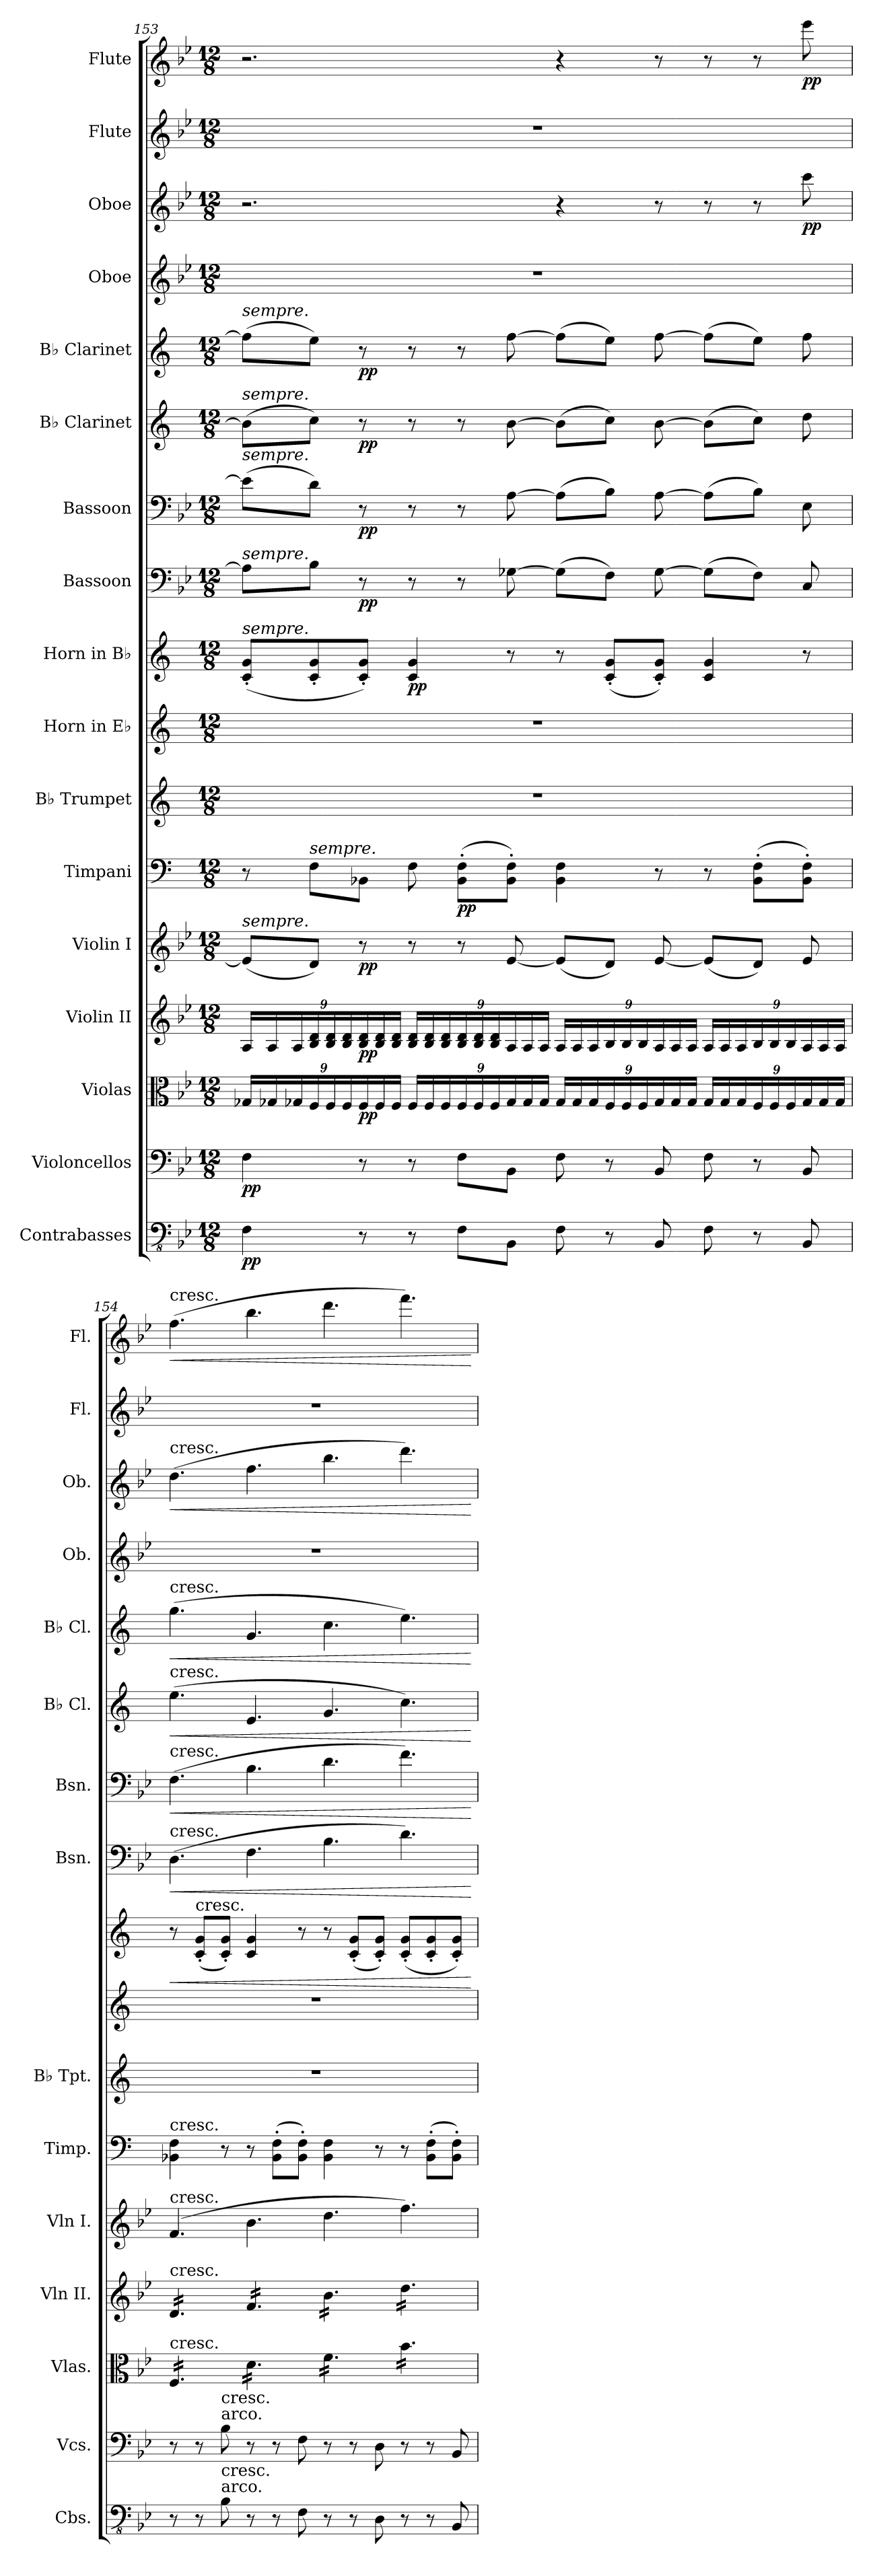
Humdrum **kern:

**kern	**dynam	**kern	**dynam	**kern	**dynam	**kern	**dynam	**kern	**dynam	**kern	**dynam	**kern	**kern	**kern	**dynam	**kern	**dynam	**kern	**dynam	**kern	**dynam	**kern	**dynam	**kern	**kern	**dynam	**kern	**kern	**dynam
*part17	*part17	*part16	*part16	*part15	*part15	*part14	*part14	*part13	*part13	*part12	*part12	*part11	*part10	*part9	*part9	*part8	*part8	*part7	*part7	*part6	*part6	*part5	*part5	*part4	*part3	*part3	*part2	*part1	*part1
*staff17	*staff17	*staff16	*staff16	*staff15	*staff15	*staff14	*staff14	*staff13	*staff13	*staff12	*staff12	*staff11	*staff10	*staff9	*staff9	*staff8	*staff8	*staff7	*staff7	*staff6	*staff6	*staff5	*staff5	*staff4	*staff3	*staff3	*staff2	*staff1	*staff1
*I"Contrabasses	*	*I"Violoncellos	*	*I"Violas	*	*I"Violin II	*	*I"Violin I	*	*I"Timpani	*	*I"B♭ Trumpet	*I"Horn in E♭	*I"Horn in B♭	*	*I"Bassoon	*	*I"Bassoon	*	*I"B♭ Clarinet	*	*I"B♭ Clarinet	*	*I"Oboe	*I"Oboe	*	*I"Flute	*I"Flute	*
*I'Cbs.	*	*I'Vcs.	*	*I'Vlas.	*	*I'Vln II.	*	*I'Vln I.	*	*I'Timp.	*	*I'B♭ Tpt.	*	*	*	*I'Bsn.	*	*I'Bsn.	*	*I'B♭ Cl.	*	*I'B♭ Cl.	*	*I'Ob.	*I'Ob.	*	*I'Fl.	*I'Fl.	*
!!LO:PB:g=z
*clefFv4	*	*clefF4	*	*clefC3	*	*clefG2	*	*clefG2	*	*clefF4	*	*clefG2	*clefG2	*clefG2	*	*clefF4	*	*clefF4	*	*clefG2	*	*clefG2	*	*clefG2	*clefG2	*	*clefG2	*clefG2	*
*	*	*	*	*	*	*	*	*	*	*	*	*ITrd1c2	*ITrd5c9	*ITrd1c2	*	*	*	*	*	*ITrd1c2	*	*ITrd1c2	*	*	*	*	*	*	*
*k[b-e-]	*	*k[b-e-]	*	*k[b-e-]	*	*k[b-e-]	*	*k[b-e-]	*	*k[]	*	*k[b-e-]	*k[b-e-a-]	*k[b-e-]	*	*k[b-e-]	*	*k[b-e-]	*	*k[b-e-]	*	*k[b-e-]	*	*k[b-e-]	*k[b-e-]	*	*k[b-e-]	*k[b-e-]	*
*M12/8	*	*M12/8	*	*M12/8	*	*M12/8	*	*M12/8	*	*M12/8	*	*M12/8	*M12/8	*M12/8	*	*M12/8	*	*M12/8	*	*M12/8	*	*M12/8	*	*M12/8	*M12/8	*	*M12/8	*M12/8	*
=153	=153	=153	=153	=153	=153	=153	=153	=153	=153	=153	=153	=153	=153	=153	=153	=153	=153	=153	=153	=153	=153	=153	=153	=153	=153	=153	=153	=153	=153
!	!	!	!	!	!	!	!	!	!	!	!	!	!	!	!	!	!	!	!	!	!	!LO:TX:a:i:t=sempre.	!	!	!	!	!	!	!
!	!	!	!	!	!	!	!	!	!	!	!	!	!	!	!	!	!	!	!	!LO:TX:a:i:t=sempre.	!	!	!	!	!	!	!	!	!
!	!	!	!	!	!	!	!	!	!	!	!	!	!	!	!	!	!	!LO:TX:a:i:t=sempre.	!	!	!	!	!	!	!	!	!	!	!
!	!	!	!	!	!	!	!	!	!	!	!	!	!	!	!	!LO:TX:a:i:t=sempre.	!	!	!	!	!	!	!	!	!	!	!	!	!
!	!	!	!	!	!	!	!	!	!	!	!	!	!	!LO:TX:a:i:t=sempre.	!	!	!	!	!	!	!	!	!	!	!	!	!	!	!
!	!	!	!	!	!	!	!	!LO:TX:a:i:t=sempre.	!	!	!	!	!	!	!	!	!	!	!	!	!	!	!	!	!	!	!	!	!
!	!	!	!	!	!	!LO:TX:a:i:t=sempre.	!	!	!	!	!	!	!	!	!	!	!	!	!	!	!	!	!	!	!	!	!	!	!
!	!	!	!	!LO:TX:a:i:t=sempre.	!	!	!	!	!	!	!	!	!	!	!	!	!	!	!	!	!	!	!	!	!	!	!	!	!
!	!LO:DY:b	!	!LO:DY:b	!	!	!	!	!	!	!	!	!	!	!	!	!	!	!	!	!	!	!	!	!	!	!	!	!	!
*	*	*	*	*tremolo	*	*	*	*	*	*	*	*	*	*	*	*	*	*	*	*	*	*	*	*	*	*	*	*	*
*	*	*	*	*	*	*tremolo	*	*	*	*	*	*	*	*	*	*	*	*	*	*	*	*	*	*	*	*	*	*	*
4FF\	pp	4F\	pp	24G-X/LL	.	24A/LL	.	(8e-/L]	.	8r	.	1.r	1.r	(8B-/' 8f/'L	.	8A\L]	.	(8e-\L]	.	(8a\L]	.	(8ee-\L]	.	1.r	2.r	.	1.r	2.r	.
.	.	.	.	24G-X/	.	24A/	.	.	.	.	.	.	.	.	.	.	.	.	.	.	.	.	.	.	.	.	.	.	.
.	.	.	.	24G-X/	.	24A/	.	.	.	.	.	.	.	.	.	.	.	.	.	.	.	.	.	.	.	.	.	.	.
!	!	!	!	!	!	!	!	!	!	!LO:TX:a:i:t=sempre.	!	!	!	!	!	!	!	!	!	!	!	!	!	!	!	!	!	!	!
.	.	.	.	24F/	.	24B-/ 24d/	.	8d/J)	.	8F\L	.	.	.	8B-/' 8f/'	.	8B-\J	.	8d\J)	.	8b-\J)	.	8dd\J)	.	.	.	.	.	.	.
.	.	.	.	24F/	.	24B-/ 24d/	.	.	.	.	.	.	.	.	.	.	.	.	.	.	.	.	.	.	.	.	.	.	.
.	.	.	.	24F/	.	24B-/ 24d/	.	.	.	.	.	.	.	.	.	.	.	.	.	.	.	.	.	.	.	.	.	.	.
!	!	!	!	!	!LO:DY:b	!	!LO:DY:b	!	!LO:DY:b	!	!	!	!	!	!	!	!LO:DY:b	!	!LO:DY:b	!	!LO:DY:b	!	!LO:DY:b	!	!	!	!	!	!
8r	.	8r	.	24F/	pp	24B-/ 24d/	pp	8r	pp	8BB-X\J	.	.	.	8B-/' 8f/'J)	.	8r	pp	8r	pp	8r	pp	8r	pp	.	.	.	.	.	.
.	.	.	.	24F/	.	24B-/ 24d/	.	.	.	.	.	.	.	.	.	.	.	.	.	.	.	.	.	.	.	.	.	.	.
.	.	.	.	24F/JJ	.	24B-/ 24d/JJ	.	.	.	.	.	.	.	.	.	.	.	.	.	.	.	.	.	.	.	.	.	.	.
!	!	!	!	!	!	!	!	!	!	!	!	!	!	!	!LO:DY:b	!	!	!	!	!	!	!	!	!	!	!	!	!	!
8r	.	8r	.	24F/LL	.	24B-/ 24d/LL	.	8r	.	8F\	.	.	.	4B-/ 4f/	pp	8r	.	8r	.	8r	.	8r	.	.	.	.	.	.	.
.	.	.	.	24F/	.	24B-/ 24d/	.	.	.	.	.	.	.	.	.	.	.	.	.	.	.	.	.	.	.	.	.	.	.
.	.	.	.	24F/	.	24B-/ 24d/	.	.	.	.	.	.	.	.	.	.	.	.	.	.	.	.	.	.	.	.	.	.	.
!	!	!	!	!	!	!	!	!	!	!	!LO:DY:b	!	!	!	!	!	!	!	!	!	!	!	!	!	!	!	!	!	!
8FF\L	.	8F\L	.	24F/	.	24B-/ 24d/	.	8r	.	(8BB-\' 8F\'L	pp	.	.	.	.	8r	.	8r	.	8r	.	8r	.	.	.	.	.	.	.
.	.	.	.	24F/	.	24B-/ 24d/	.	.	.	.	.	.	.	.	.	.	.	.	.	.	.	.	.	.	.	.	.	.	.
.	.	.	.	24F/	.	24B-/ 24d/	.	.	.	.	.	.	.	.	.	.	.	.	.	.	.	.	.	.	.	.	.	.	.
8BBB-\J	.	8BB-\J	.	24G-/	.	24A/	.	[8e-/	.	8BB-\' 8F\'J)	.	.	.	8r	.	[8G-X\	.	[8A\	.	[8a\	.	[8ee-\	.	.	.	.	.	.	.
.	.	.	.	24G-/	.	24A/	.	.	.	.	.	.	.	.	.	.	.	.	.	.	.	.	.	.	.	.	.	.	.
.	.	.	.	24G-/JJ	.	24A/JJ	.	.	.	.	.	.	.	.	.	.	.	.	.	.	.	.	.	.	.	.	.	.	.
8FF\	.	8F\	.	24G-/LL	.	24A/LL	.	(8e-/L]	.	4BB-\ 4F\	.	.	.	8r	.	(8G-\L]	.	(8A\L]	.	(8a\L]	.	(8ee-\L]	.	.	4r	.	.	4r	.
.	.	.	.	24G-/	.	24A/	.	.	.	.	.	.	.	.	.	.	.	.	.	.	.	.	.	.	.	.	.	.	.
.	.	.	.	24G-/	.	24A/	.	.	.	.	.	.	.	.	.	.	.	.	.	.	.	.	.	.	.	.	.	.	.
8r	.	8r	.	24F/	.	24B-/	.	8d/J)	.	.	.	.	.	(8B-/' 8f/'L	.	8F\J)	.	8B-\J)	.	8b-\J)	.	8dd\J)	.	.	.	.	.	.	.
.	.	.	.	24F/	.	24B-/	.	.	.	.	.	.	.	.	.	.	.	.	.	.	.	.	.	.	.	.	.	.	.
.	.	.	.	24F/	.	24B-/	.	.	.	.	.	.	.	.	.	.	.	.	.	.	.	.	.	.	.	.	.	.	.
8BBB-/	.	8BB-/	.	24G-/	.	24A/	.	[8e-/	.	8r	.	.	.	8B-/' 8f/'J)	.	[8G-\	.	[8A\	.	[8a\	.	[8ee-\	.	.	8r	.	.	8r	.
.	.	.	.	24G-/	.	24A/	.	.	.	.	.	.	.	.	.	.	.	.	.	.	.	.	.	.	.	.	.	.	.
.	.	.	.	24G-/JJ	.	24A/JJ	.	.	.	.	.	.	.	.	.	.	.	.	.	.	.	.	.	.	.	.	.	.	.
8FF\	.	8F\	.	24G-/LL	.	24A/LL	.	(8e-/L]	.	8r	.	.	.	4B-/ 4f/	.	(8G-\L]	.	(8A\L]	.	(8a\L]	.	(8ee-\L]	.	.	8r	.	.	8r	.
.	.	.	.	24G-/	.	24A/	.	.	.	.	.	.	.	.	.	.	.	.	.	.	.	.	.	.	.	.	.	.	.
.	.	.	.	24G-/	.	24A/	.	.	.	.	.	.	.	.	.	.	.	.	.	.	.	.	.	.	.	.	.	.	.
8r	.	8r	.	24F/	.	24B-/	.	8d/J)	.	(8BB-\' 8F\'L	.	.	.	.	.	8F\J)	.	8B-\J)	.	8b-\J)	.	8dd\J)	.	.	8r	.	.	8r	.
.	.	.	.	24F/	.	24B-/	.	.	.	.	.	.	.	.	.	.	.	.	.	.	.	.	.	.	.	.	.	.	.
.	.	.	.	24F/	.	24B-/	.	.	.	.	.	.	.	.	.	.	.	.	.	.	.	.	.	.	.	.	.	.	.
!	!	!	!	!	!	!	!	!	!	!	!	!	!	!	!	!	!	!	!	!	!	!	!	!	!	!LO:DY:b	!	!	!LO:DY:b
8BBB-/	.	8BB-/	.	24G-/	.	24A/	.	8e-/	.	8BB-\' 8F\'J)	.	.	.	8r	.	8C/	.	8E-\	.	8cc\	.	8ee-\	.	.	8ccc\	pp	.	8eee-\	pp
.	.	.	.	24G-/	.	24A/	.	.	.	.	.	.	.	.	.	.	.	.	.	.	.	.	.	.	.	.	.	.	.
.	.	.	.	24G-/JJ	.	24A/JJ	.	.	.	.	.	.	.	.	.	.	.	.	.	.	.	.	.	.	.	.	.	.	.
=154	=154	=154	=154	=154	=154	=154	=154	=154	=154	=154	=154	=154	=154	=154	=154	=154	=154	=154	=154	=154	=154	=154	=154	=154	=154	=154	=154	=154	=154
!	!	!	!	!	!	!	!	!	!	!	!	!	!	!	!	!	!	!	!	!	!	!	!	!	!	!	!	!LO:TX:a:t=cresc.	!
!	!	!	!	!	!	!	!	!	!	!	!	!	!	!	!	!	!	!	!	!	!	!	!	!	!LO:TX:a:t=cresc.	!	!	!	!
!	!	!	!	!	!	!	!	!	!	!	!	!	!	!	!	!	!	!	!	!	!	!LO:TX:a:t=cresc.	!	!	!	!	!	!	!
!	!	!	!	!	!	!	!	!	!	!	!	!	!	!	!	!	!	!	!	!LO:TX:a:t=cresc.	!	!	!	!	!	!	!	!	!
!	!	!	!	!	!	!	!	!	!	!	!	!	!	!	!	!	!	!LO:TX:a:t=cresc.	!	!	!	!	!	!	!	!	!	!	!
!	!	!	!	!	!	!	!	!	!	!	!	!	!	!	!	!LO:TX:a:t=cresc.	!	!	!	!	!	!	!	!	!	!	!	!	!
!	!	!	!	!	!	!	!	!	!	!LO:TX:a:t=cresc.	!	!	!	!	!	!	!	!	!	!	!	!	!	!	!	!	!	!	!
!	!	!	!	!	!	!	!	!LO:TX:a:t=cresc.	!	!	!	!	!	!	!	!	!	!	!	!	!	!	!	!	!	!	!	!	!
!	!	!	!	!	!	!LO:TX:a:t=cresc.	!	!	!	!	!	!	!	!	!	!	!	!	!	!	!	!	!	!	!	!	!	!	!
!	!	!	!	!LO:TX:a:t=cresc.	!	!	!	!	!	!	!	!	!	!	!	!	!	!	!	!	!	!	!	!	!	!	!	!	!
!	!	!	!	!	!	!	!	!	!	!	!	!	!	!	!LO:HP:b	!	!LO:HP:b	!	!LO:HP:b	!	!LO:HP:b	!	!LO:HP:b	!	!	!LO:HP:b	!	!	!LO:HP:b
8r	.	8r	.	24F/LL	.	24d/LL	.	(4.f/	.	4BB-X\ 4F\	.	1.r	1.r	8r	<	(4.D\	<	(4.F\	<	(4.dd\	<	(4.ff\	<	1.r	(4.dd\	<	1.r	(4.ff\	<
.	.	.	.	24F/	.	24d/	.	.	.	.	.	.	.	.	.	.	.	.	.	.	.	.	.	.	.	.	.	.	.
.	.	.	.	24F/	.	24d/	.	.	.	.	.	.	.	.	.	.	.	.	.	.	.	.	.	.	.	.	.	.	.
!	!	!	!	!	!	!	!	!	!	!	!	!	!	!LO:TX:a:t=cresc.	!	!	!	!	!	!	!	!	!	!	!	!	!	!	!
8r	.	8r	.	24F/	.	24d/	.	.	.	.	.	.	.	(8B-/' 8f/'L	.	.	.	.	.	.	.	.	.	.	.	.	.	.	.
.	.	.	.	24F/	.	24d/	.	.	.	.	.	.	.	.	.	.	.	.	.	.	.	.	.	.	.	.	.	.	.
.	.	.	.	24F/	.	24d/	.	.	.	.	.	.	.	.	.	.	.	.	.	.	.	.	.	.	.	.	.	.	.
!	!	!LO:TX:a:t=arco.	!	!	!	!	!	!	!	!	!	!	!	!	!	!	!	!	!	!	!	!	!	!	!	!	!	!	!
!	!	!LO:TX:a:t=cresc.	!	!	!	!	!	!	!	!	!	!	!	!	!	!	!	!	!	!	!	!	!	!	!	!	!	!	!
!LO:TX:a:t=arco.	!	!	!	!	!	!	!	!	!	!	!	!	!	!	!	!	!	!	!	!	!	!	!	!	!	!	!	!	!
!LO:TX:a:t=cresc.	!	!	!	!	!	!	!	!	!	!	!	!	!	!	!	!	!	!	!	!	!	!	!	!	!	!	!	!	!
8BB-\	.	8B-\	.	24F/	.	24d/	.	.	.	8r	.	.	.	8B-/' 8f/'J)	.	.	.	.	.	.	.	.	.	.	.	.	.	.	.
.	.	.	.	24F/	.	24d/	.	.	.	.	.	.	.	.	.	.	.	.	.	.	.	.	.	.	.	.	.	.	.
.	.	.	.	24F/JJ	.	24d/JJ	.	.	.	.	.	.	.	.	.	.	.	.	.	.	.	.	.	.	.	.	.	.	.
8r	.	8r	.	24d\LL	.	24f/LL	.	4.b-\	.	8r	.	.	.	4B-/ 4f/	.	4.F\	.	4.B-\	.	4.d/	.	4.f/	.	.	4.ff\	.	.	4.bb-\	.
.	.	.	.	24d\	.	24f/	.	.	.	.	.	.	.	.	.	.	.	.	.	.	.	.	.	.	.	.	.	.	.
.	.	.	.	24d\	.	24f/	.	.	.	.	.	.	.	.	.	.	.	.	.	.	.	.	.	.	.	.	.	.	.
8r	.	8r	.	24d\	.	24f/	.	.	.	(8BB-\' 8F\'L	.	.	.	.	.	.	.	.	.	.	.	.	.	.	.	.	.	.	.
.	.	.	.	24d\	.	24f/	.	.	.	.	.	.	.	.	.	.	.	.	.	.	.	.	.	.	.	.	.	.	.
.	.	.	.	24d\	.	24f/	.	.	.	.	.	.	.	.	.	.	.	.	.	.	.	.	.	.	.	.	.	.	.
8FF\	.	8F\	.	24d\	.	24f/	.	.	.	8BB-\' 8F\'J)	.	.	.	8r	.	.	.	.	.	.	.	.	.	.	.	.	.	.	.
.	.	.	.	24d\	.	24f/	.	.	.	.	.	.	.	.	.	.	.	.	.	.	.	.	.	.	.	.	.	.	.
.	.	.	.	24d\JJ	.	24f/JJ	.	.	.	.	.	.	.	.	.	.	.	.	.	.	.	.	.	.	.	.	.	.	.
8r	.	8r	.	24f\LL	.	24b-\LL	.	4.dd\	.	4BB-\ 4F\	.	.	.	8r	.	4.B-\	.	4.d\	.	4.f/	.	4.b-\	.	.	4.bb-\	.	.	4.ddd\	.
.	.	.	.	24f\	.	24b-\	.	.	.	.	.	.	.	.	.	.	.	.	.	.	.	.	.	.	.	.	.	.	.
.	.	.	.	24f\	.	24b-\	.	.	.	.	.	.	.	.	.	.	.	.	.	.	.	.	.	.	.	.	.	.	.
8r	.	8r	.	24f\	.	24b-\	.	.	.	.	.	.	.	(8B-/' 8f/'L	.	.	.	.	.	.	.	.	.	.	.	.	.	.	.
.	.	.	.	24f\	.	24b-\	.	.	.	.	.	.	.	.	.	.	.	.	.	.	.	.	.	.	.	.	.	.	.
.	.	.	.	24f\	.	24b-\	.	.	.	.	.	.	.	.	.	.	.	.	.	.	.	.	.	.	.	.	.	.	.
8DD\	.	8D\	.	24f\	.	24b-\	.	.	.	8r	.	.	.	8B-/' 8f/'J)	.	.	.	.	.	.	.	.	.	.	.	.	.	.	.
.	.	.	.	24f\	.	24b-\	.	.	.	.	.	.	.	.	.	.	.	.	.	.	.	.	.	.	.	.	.	.	.
.	.	.	.	24f\JJ	.	24b-\JJ	.	.	.	.	.	.	.	.	.	.	.	.	.	.	.	.	.	.	.	.	.	.	.
8r	.	8r	.	24b-\LL	.	24dd\LL	.	4.ff\)	.	8r	.	.	.	(8B-/' 8f/'L	.	4.d\)	.	4.f\)	.	4.b-\)	.	4.dd\)	.	.	4.ddd\)	.	.	4.fff\)	.
.	.	.	.	24b-\	.	24dd\	.	.	.	.	.	.	.	.	.	.	.	.	.	.	.	.	.	.	.	.	.	.	.
.	.	.	.	24b-\	.	24dd\	.	.	.	.	.	.	.	.	.	.	.	.	.	.	.	.	.	.	.	.	.	.	.
8r	.	8r	.	24b-\	.	24dd\	.	.	.	(8BB-\' 8F\'L	.	.	.	8B-/' 8f/'	.	.	.	.	.	.	.	.	.	.	.	.	.	.	.
.	.	.	.	24b-\	.	24dd\	.	.	.	.	.	.	.	.	.	.	.	.	.	.	.	.	.	.	.	.	.	.	.
.	.	.	.	24b-\	.	24dd\	.	.	.	.	.	.	.	.	.	.	.	.	.	.	.	.	.	.	.	.	.	.	.
8BBB-/	.	8BB-/	.	24b-\	.	24dd\	.	.	.	8BB-\' 8F\'J)	.	.	.	8B-/' 8f/'J)	.	.	.	.	.	.	.	.	.	.	.	.	.	.	.
.	.	.	.	24b-\	.	24dd\	.	.	.	.	.	.	.	.	.	.	.	.	.	.	.	.	.	.	.	.	.	.	.
.	.	.	.	24b-\JJ	.	24dd\JJ	.	.	.	.	.	.	.	.	.	.	.	.	.	.	.	.	.	.	.	.	.	.	.
*	*	*	*	*	*	*Xtremolo	*	*	*	*	*	*	*	*	*	*	*	*	*	*	*	*	*	*	*	*	*	*	*
*	*	*	*	*Xtremolo	*	*	*	*	*	*	*	*	*	*	*	*	*	*	*	*	*	*	*	*	*	*	*	*	*
.	.	.	.	.	.	.	.	.	.	.	.	.	.	.	[	.	[	.	[	.	[	.	[	.	.	[	.	.	[
=	=	=	=	=	=	=	=	=	=	=	=	=	=	=	=	=	=	=	=	=	=	=	=	=	=	=	=	=	=
*-	*-	*-	*-	*-	*-	*-	*-	*-	*-	*-	*-	*-	*-	*-	*-	*-	*-	*-	*-	*-	*-	*-	*-	*-	*-	*-	*-	*-	*-
